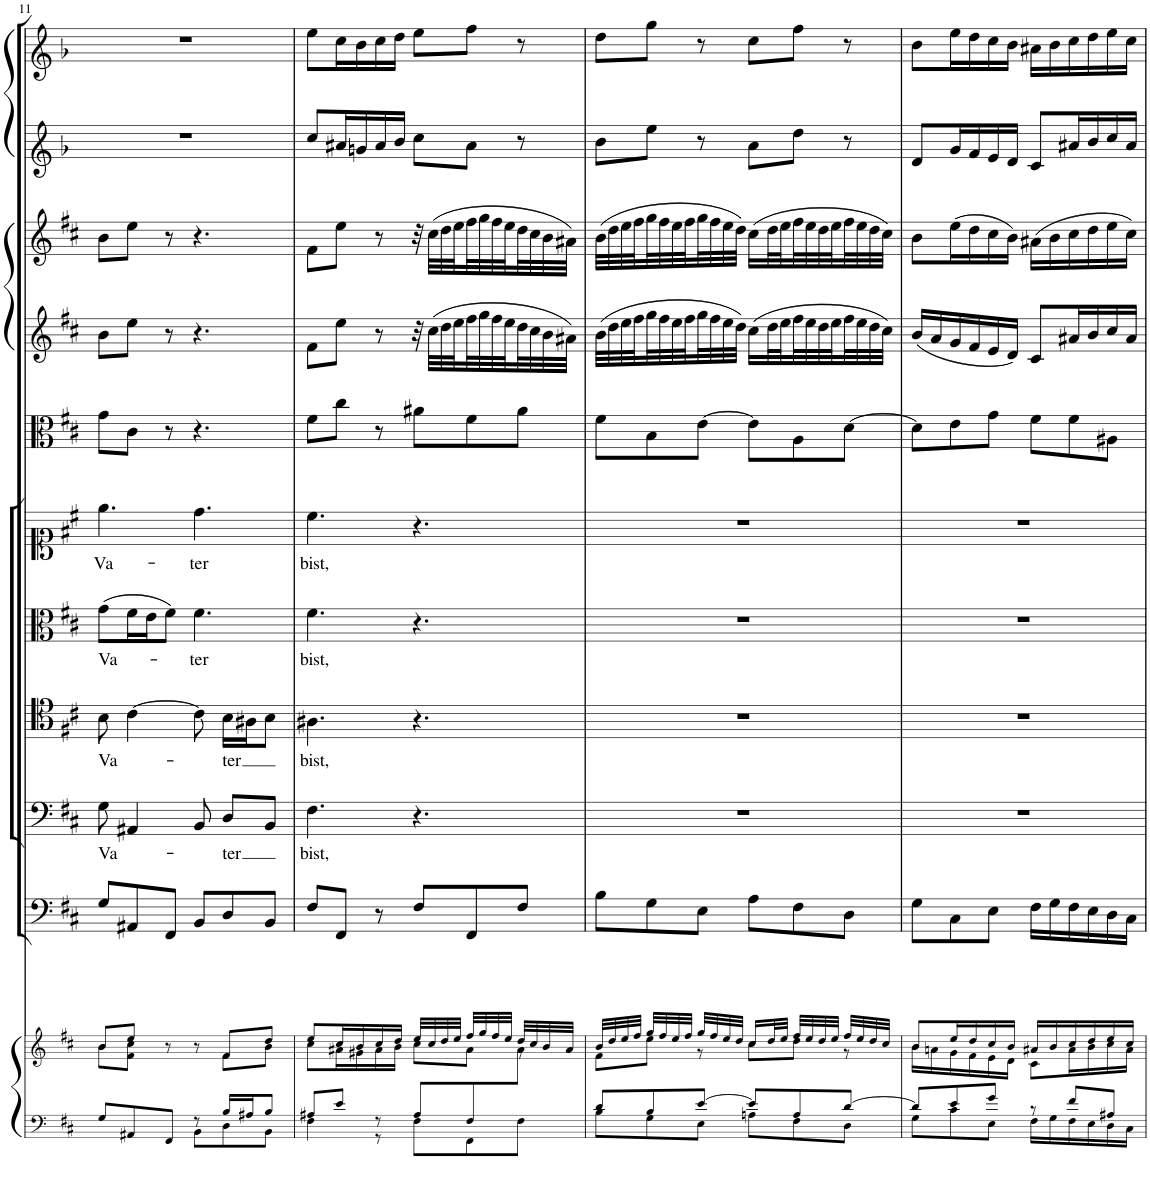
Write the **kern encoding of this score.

**kern	**kern	**kern	**kern	**text	**kern	**text	**kern	**text	**kern	**text	**kern	**kern	**kern	**kern	**kern
*part11	*part11	*part10	*part9	*part9	*part8	*part8	*part7	*part7	*part6	*part6	*part5	*part4	*part3	*part2	*part1
*staff12	*staff11	*staff10	*staff9	*staff9	*staff8	*staff8	*staff7	*staff7	*staff6	*staff6	*staff5	*staff4	*staff3	*staff2	*staff1
*I"Piano reduction	*	*I"Continuo	*I"Basso	*	*I"Tenore	*	*I"Alto	*	*I"Soprano	*	*I"Viola	*I"Violino II	*I"Violino I	*I"Oboe d'amore II	*I"Oboe d'amore I
*I'Pno	*	*	*	*	*	*	*	*	*	*	*I'Vla	*I'Vln	*I'Vln	*I'Ob	*I'Ob
!!LO:PB:g=z
*clefF4	*clefG2	*clefF4	*clefF4	*	*clefC4	*	*clefC3	*	*clefC1	*	*clefC3	*clefG2	*clefG2	*clefG1	*clefG1
*	*	*	*	*	*	*	*	*	*	*	*	*	*	*Trd2c3	*Trd2c3
*k[f#c#]	*k[f#c#]	*k[f#c#]	*k[f#c#]	*	*k[f#c#]	*	*k[f#c#]	*	*k[f#c#]	*	*k[f#c#]	*k[f#c#]	*k[f#c#]	*k[b-]	*k[b-]
*M6/8	*M6/8	*M6/8	*M6/8	*	*M6/8	*	*M6/8	*	*M6/8	*	*M6/8	*M6/8	*M6/8	*M6/8	*M6/8
=11	=11	=11	=11	=11	=11	=11	=11	=11	=11	=11	=11	=11	=11	=11	=11
*^	*^	*	*	*	*	*	*	*	*	*	*	*	*	*	*
!	!	!	!	!	!	!LO:LY:b	!	!LO:LY:b	!	!LO:LY:b	!	!LO:LY:b	!	!	!	!	!
8G/L	4.ryy	8b/L	8b\L	8G/L	8G\	Va-	8B\	Va-	(8g\L	Va-	4.ee\	Va-	8g\L	8b\L	8b\L	2.r	2.r
8AA#X/	.	8ee/J	8f#\ 8cc#\J	8AA#X/	4AA#X/	.	[4c#\	.	16f#\L	.	.	.	8c#\J	8ee\J	8ee\J	.	.
.	.	.	.	.	.	.	.	.	16e\J	.	.	.	.	.	.	.	.
8FF#/J	.	8r	8ryy	8FF#/J	.	.	.	.	8f#\J)	.	.	.	8r	8r	8r	.	.
!	!	!	!	!	!	!	!	!	!	!LO:LY:b	!	!LO:LY:b	!	!	!	!	!
8r	8BB\L	8r	8ryy	8BB/L	8BB/	.	8c#\]	.	4.f#\	-ter	4.dd\	-ter	4.r	4.r	4.r	.	.
!	!	!	!	!	!	!LO:LY:b	!	!LO:LY:b	!	!	!	!	!	!	!	!	!
16B/LL	8D\	8f#/L	8f#\L	8D/	8D/L	-ter	16B\LL	-ter	.	.	.	.	.	.	.	.	.
16A#X/J	.	.	.	.	.	.	16A#X\J	.	.	.	.	.	.	.	.	.	.
8B/J	8BB\J	8dd/J	8b\J	8BB/J	8BB/J	.	8B\J	.	.	.	.	.	.	.	.	.	.
=12	=12	=12	=12	=12	=12	=12	=12	=12	=12	=12	=12	=12	=12	=12	=12	=12	=12
*	*	*	*^	*	*	*	*	*	*	*	*	*	*	*	*	*	*
!	!	!	!	!	!	!	!LO:LY:b	!	!LO:LY:b	!	!LO:LY:b	!	!LO:LY:b	!	!	!	!	!
8A#X/L	4F#\	8ee/L	8cc#\L	8ryy	8F#/L	4.F#\	bist,	4.A#X\	bist,	4.f#\	bist,	4.cc#\	bist,	8f#\L	8f#\L	8f#\L	8ee/L	8gg\L
*	*	*	*v	*v	*	*	*	*	*	*	*	*	*	*	*	*	*	*
8e/J	.	16cc#/L	16a#X\L	8FF#/J	.	.	.	.	.	.	.	.	8cc#\J	8ee\J	8ee\J	16cc#X/L	16ee\L
.	.	16b/	16g#X\	.	.	.	.	.	.	.	.	.	.	.	.	16bn/	16dd\
8r	8r	16cc#/	16a#\	8r	.	.	.	.	.	.	.	.	8r	8r	8r	16cc#/	16ee\
.	.	16dd/JJ	16b\JJ	.	.	.	.	.	.	.	.	.	.	.	.	16dd/JJ	16ff\JJ
8A#/L	8F#\L	32ee/LLL	8cc#\L	8F#/L	4.r	.	4.r	.	4.r	.	4.r	.	8a#X\L	32r	32r	8ee\L	8gg\L
.	.	32cc#/	.	.	.	.	.	.	.	.	.	.	.	(32cc#\LLL	(32cc#\LLL	.	.
.	.	32dd/	.	.	.	.	.	.	.	.	.	.	.	32dd\	32dd\	.	.
.	.	32ee/JJJ	.	.	.	.	.	.	.	.	.	.	.	32ee\	32ee\	.	.
8F#/	8FF#\	32ff#/LLL	8a#\J	8FF#/	.	.	.	.	.	.	.	.	8f#\	32ff#\	32ff#\	8cc#\J	8aa\J
.	.	32gg/	.	.	.	.	.	.	.	.	.	.	.	32gg\	32gg\	.	.
.	.	32ff#/	.	.	.	.	.	.	.	.	.	.	.	32ff#\	32ff#\	.	.
.	.	32ee/JJJ	.	.	.	.	.	.	.	.	.	.	.	32ee\	32ee\	.	.
*	*	*	*^	*	*	*	*	*	*	*	*	*	*	*	*	*	*
8ryy	8F#\J	32dd/LLL	8r	8a#\J	8F#/J	.	.	.	.	.	.	.	.	8a#\J	32dd\	32dd\	8r	8r
.	.	32cc#/	.	.	.	.	.	.	.	.	.	.	.	.	32cc#\	32cc#\	.	.
.	.	32b/	.	.	.	.	.	.	.	.	.	.	.	.	32b\	32b\	.	.
.	.	32a#/JJJ	.	.	.	.	.	.	.	.	.	.	.	.	32a#X\JJJ)	32a#X\JJJ)	.	.
*	*	*	*v	*v	*	*	*	*	*	*	*	*	*	*	*	*	*	*
=13	=13	=13	=13	=13	=13	=13	=13	=13	=13	=13	=13	=13	=13	=13	=13	=13	=13
8d/L	8B\L	32b/LLL	8f#\L	8B\L	2.r	.	2.r	.	2.r	.	2.r	.	8f#\L	(32b\LLL	(32b\LLL	8dd\L	8ff\L
.	.	32dd/	.	.	.	.	.	.	.	.	.	.	.	32dd\	32dd\	.	.
.	.	32ee/	.	.	.	.	.	.	.	.	.	.	.	32ee\	32ee\	.	.
.	.	32ff#/JJJ	.	.	.	.	.	.	.	.	.	.	.	32ff#\	32ff#\	.	.
8B/	8G\	32gg/LLL	8ee\J	8G\	.	.	.	.	.	.	.	.	8B\	32gg\	32gg\	8gg\J	8bb-\J
.	.	32ff#/	.	.	.	.	.	.	.	.	.	.	.	32ff#\	32ff#\	.	.
.	.	32ee/	.	.	.	.	.	.	.	.	.	.	.	32ee\	32ee\	.	.
.	.	32ff#/JJJ	.	.	.	.	.	.	.	.	.	.	.	32ff#\	32ff#\	.	.
[8e/J	8E\J	32gg/LLL	8r	8E\J	.	.	.	.	.	.	.	.	[8e\J	32gg\	32gg\	8r	8r
.	.	32ff#/	.	.	.	.	.	.	.	.	.	.	.	32ff#\	32ff#\	.	.
.	.	32ee/	.	.	.	.	.	.	.	.	.	.	.	32ee\	32ee\	.	.
.	.	32dd/JJJ	.	.	.	.	.	.	.	.	.	.	.	32dd\JJJ)	32dd\JJJ)	.	.
8e/L]	8An\L	16cc#/LL	8cc#\L	8A\L	.	.	.	.	.	.	.	.	8e\L]	(16cc#\LL	(16cc#\LL	8cc\L	8ee\L
.	.	32dd/L	.	.	.	.	.	.	.	.	.	.	.	32dd\L	32dd\L	.	.
.	.	32ee/JJJ	.	.	.	.	.	.	.	.	.	.	.	32ee\	32ee\	.	.
8A/	8F#\	32ff#/LLL	8dd\J	8F#\	.	.	.	.	.	.	.	.	8A\	32ff#\	32ff#\	8ff\J	8aa\J
.	.	32ee/	.	.	.	.	.	.	.	.	.	.	.	32ee\	32ee\	.	.
.	.	32dd/	.	.	.	.	.	.	.	.	.	.	.	32dd\	32dd\	.	.
.	.	32ee/JJJ	.	.	.	.	.	.	.	.	.	.	.	32ee\	32ee\	.	.
[8d/J	8D\J	32ff#/LLL	8r	8D\J	.	.	.	.	.	.	.	.	[8d\J	32ff#\	32ff#\	8r	8r
.	.	32ee/	.	.	.	.	.	.	.	.	.	.	.	32ee\	32ee\	.	.
.	.	32dd/	.	.	.	.	.	.	.	.	.	.	.	32dd\	32dd\	.	.
.	.	32cc#/JJJ	.	.	.	.	.	.	.	.	.	.	.	32cc#\JJJ)	32cc#\JJJ)	.	.
=14	=14	=14	=14	=14	=14	=14	=14	=14	=14	=14	=14	=14	=14	=14	=14	=14	=14
8d/L]	8G\L	8b/L	16b\LL	8G\L	2.r	.	2.r	.	2.r	.	2.r	.	8d\L]	(16b/LL	8b\L	8f/L	8dd\L
.	.	.	16an\	.	.	.	.	.	.	.	.	.	.	16a/	.	.	.
8e/	8c#\	16ee/L	16g\	8C#\	.	.	.	.	.	.	.	.	8e\	16g/	(16ee\L	16b-/L	16gg\L
.	.	16dd/	16f#\	.	.	.	.	.	.	.	.	.	.	16f#/	16dd\	16a/	16ff\
8g/J	8E\J	16cc#/	16e\	8E\J	.	.	.	.	.	.	.	.	8g\J	16e/	16cc#\	16g/	16ee\
.	.	16b/JJ	16d\JJ	.	.	.	.	.	.	.	.	.	.	16d/JJ)	16b\JJ)	16f/JJ	16dd\JJ
8r	16F#\LL	16a#X/LL	8c#\L	16F#\LL	.	.	.	.	.	.	.	.	8f#\L	8c#/L	(16a#X\LL	8e/L	16cc#X\LL
.	16G\	16b/	.	16G\	.	.	.	.	.	.	.	.	.	.	16b\	.	16dd\
8f#/L	16F#\	16cc#/	16a#\L	16F#\	.	.	.	.	.	.	.	.	8f#\	16a#X/L	16cc#\	16cc#X/L	16ee\
.	16E\	16dd/	16b\	16E\	.	.	.	.	.	.	.	.	.	16b/	16dd\	16dd/	16ff\
8A#X/J	16D\	16ee/	16cc#\	16D\	.	.	.	.	.	.	.	.	8A#X\J	16cc#/	16ee\	16ee/	16gg\
.	16C#\JJ	16cc#/JJ	16a#\JJ	16C#\JJ	.	.	.	.	.	.	.	.	.	16a#/JJ	16cc#\JJ)	16cc#/JJ	16ee\JJ
*v	*v	*	*	*	*	*	*	*	*	*	*	*	*	*	*	*	*
*	*v	*v	*	*	*	*	*	*	*	*	*	*	*	*	*	*
=	=	=	=	=	=	=	=	=	=	=	=	=	=	=	=
*-	*-	*-	*-	*-	*-	*-	*-	*-	*-	*-	*-	*-	*-	*-	*-
